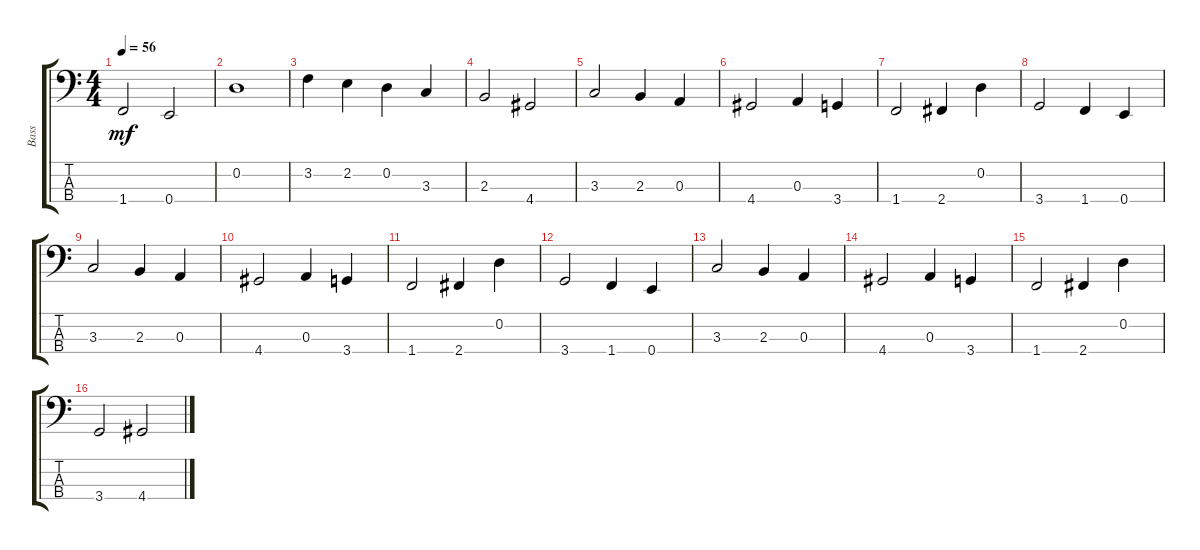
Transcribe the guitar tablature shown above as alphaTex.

\track ("Bass" "Bass") {instrument fretlessbass}
\staff {score tabs}
\tuning (G2 D2 A1 E1) {hide}
\ts (4 4)
\tempo 56
\clef f4
\ks c
1.4.2{dy mf} 0.4.2 |
0.2.1 |
3.2.4 2.2.4 0.2.4 3.3.4 |
2.3.2 4.4.2 |
3.3.2 2.3.4 0.3.4 |
4.4.2 0.3.4 3.4.4 |
1.4.2 2.4.4 0.2.4 |
3.4.2 1.4.4 0.4.4 |
3.3.2 2.3.4 0.3.4 |
4.4.2 0.3.4 3.4.4 |
1.4.2 2.4.4 0.2.4 |
3.4.2 1.4.4 0.4.4 |
3.3.2 2.3.4 0.3.4 |
4.4.2 0.3.4 3.4.4 |
1.4.2 2.4.4 0.2.4 |
3.4.2 4.4.2
